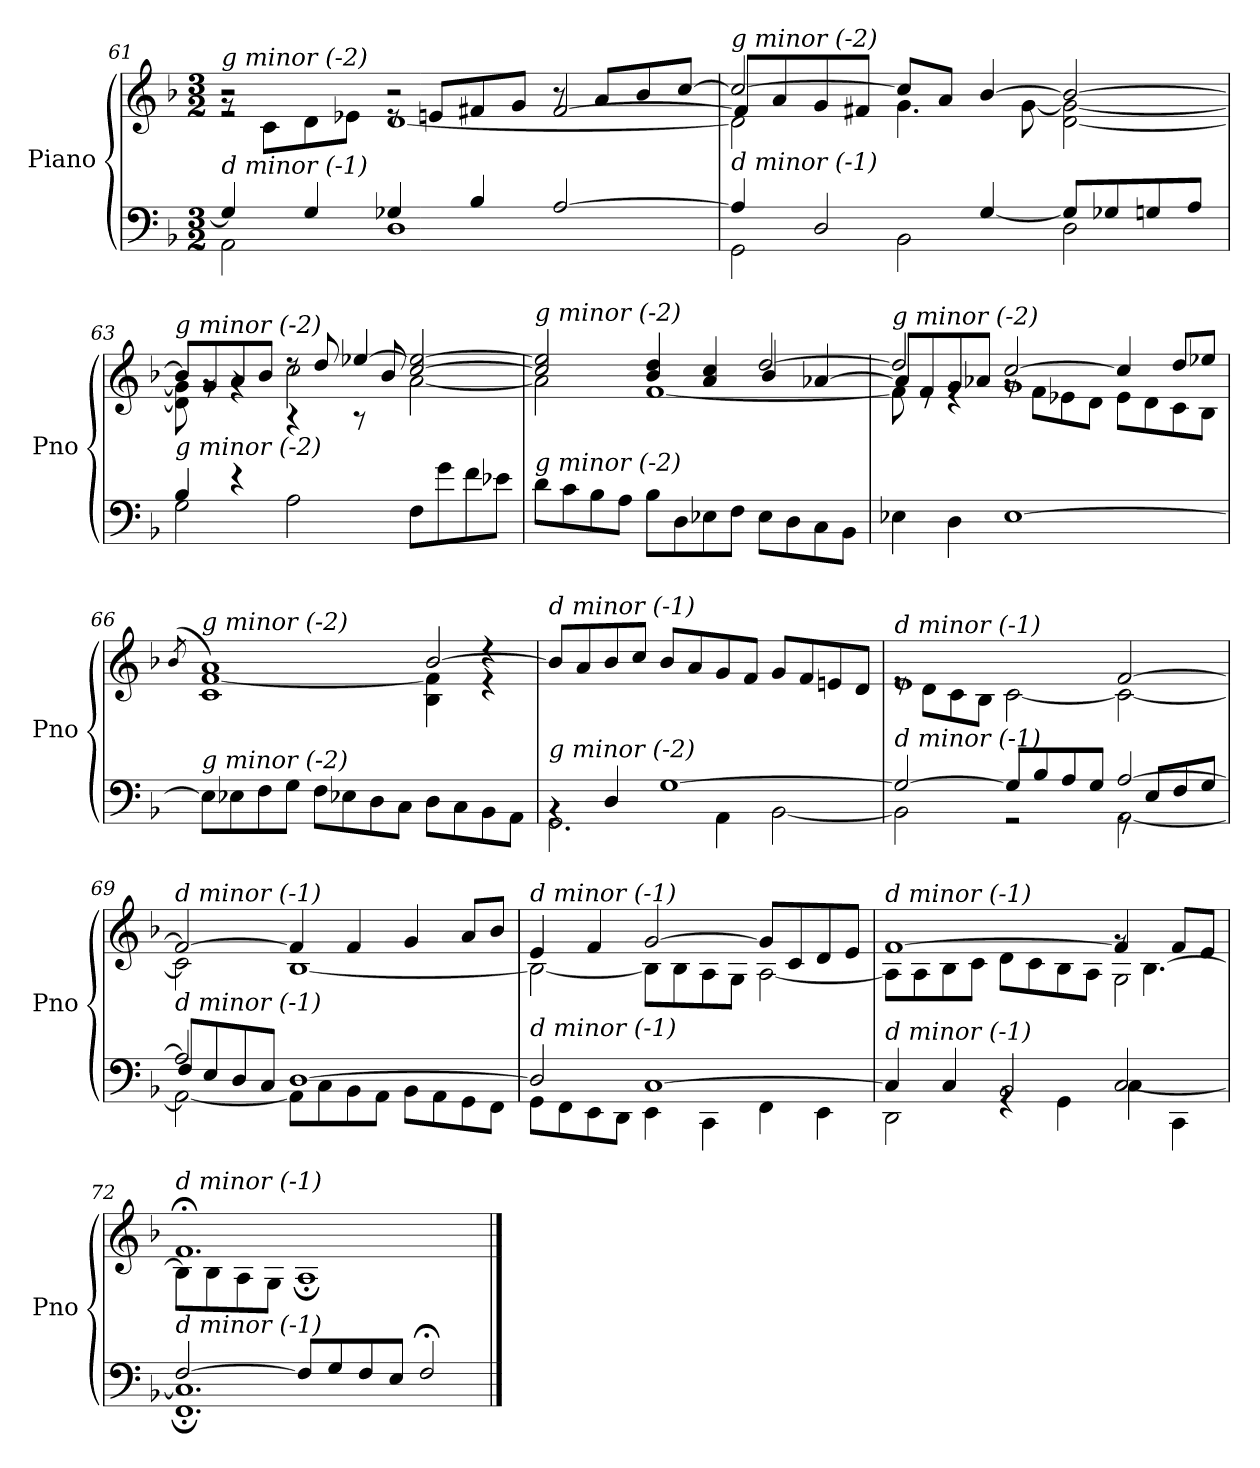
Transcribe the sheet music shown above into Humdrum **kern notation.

**kern	**kern
*part1	*part1
*staff2	*staff1
*I"Piano	*
*I'Pno	*
*clefF4	*clefG2
*k[b-]	*k[b-]
*M3/2	*M3/2
=61	=61
*^	*^
*	*	*	*^
!	!	!LO:TX:i:t=g minor (-2)	!	!
!LO:TX:i:t=d minor (-1)	!	!	!	!
4G/]	2AA\	2r	8rg	2re
.	.	.	8c\L	.
4G/	.	.	8d\	.
.	.	.	8e-X\J	.
4G-Xi/	1D	2r	[1d	8re
.	.	.	.	8en/L
4B-/	.	.	.	8f#X/
.	.	.	.	8g/J
[2A/	.	8r	.	[2f#/
.	.	8a/L	.	.
.	.	8b-/	.	.
.	.	[8cc/J	.	.
=62	=62	=62	=62	=62
*	*^	*	*	*
!	!	!	!LO:TX:i:t=g minor (-2)	!	!
!LO:TX:i:t=d minor (-1)	!	!	!	!	!
2ryy	4A/]	2GG\	2cc/_	2d\]	8f#/L]
.	.	.	.	.	8a/
.	2D/	.	.	.	8g/
.	.	.	.	.	8f#X/J
1ryy	.	2BB-\	8cc/L]	4.g\	1ryy
.	.	.	8a/J	.	.
.	[4G/	.	[4b-/	.	.
.	.	.	.	[8g\	.
.	8G/L]	2D\	2b-/_	[2d\ 2g\_	.
.	8G-Xi/	.	.	.	.
.	8G/	.	.	.	.
.	8A/J	.	.	.	.
!!LO:LB:g=z
=63	=63	=63	=63	=63	=63
*	*	*	*	*	*^
!	!	!	!LO:TX:i:t=g minor (-2)	!	!	!
!LO:TX:i:t=g minor (-2)	!	!	!	!	!	!
2ryy	4B-/	2G\	8b-/L]	8d\] 8g\]	2ryy	2ryy
.	.	.	8g/	8rg	.	.
.	4r	.	8a/	4rg	.	.
.	.	.	8b-/J	.	.	.
2ryy	2A\	1ryy	8rdd	2cc\	4rA	1ryy
.	.	.	8dd/	.	.	.
.	.	.	[4ee-X/	.	8rA	.
.	.	.	.	.	8b-/	.
2ryy	8F\L	.	[2cc/ 2ee-/_	[2a\	2ryy	.
.	8g\	.	.	.	.	.
.	8f\	.	.	.	.	.
.	8e-X\J	.	.	.	.	.
*	*v	*v	*	*	*	*
*	*	*	*	*v	*v
=64	=64	=64	=64	=64
!	!	!LO:TX:i:t=g minor (-2)	!	!
!LO:TX:i:t=g minor (-2)	!	!	!	!
1ryy	8d\L	2cc/] 2ee-/]	2a\]	1ryy
.	8c\	.	.	.
.	8B-\	.	.	.
.	8A\J	.	.	.
.	8B-\L	4b-/ 4dd/	[1f	.
.	8D\	.	.	.
.	8E-X\	4a/ 4cc/	.	.
.	8F\J	.	.	.
2ryy	8E-\L	[2dd/	.	4b-/
.	8D\	.	.	.
.	8C\	.	.	[4a-X/
.	8BB-\J	.	.	.
=65	=65	=65	=65	=65
!	!	!LO:TX:i:t=g minor (-2)	!	!
!LO:TX:i:t=g minor (-2)	!	!	!	!
*v	*v	*	*	*
4E-X\	2dd/]	8f\]	8a-/L]
.	.	8re	8f/
4D\	.	4re	8g/
.	.	.	8a-X/J
[1E-	[2cc/	8rg	1g
.	.	8f\L	.
.	.	8e-X\	.
.	.	8d\J	.
.	4cc/]	8e-\L	.
.	.	8d\	.
.	8dd/L	8c\	.
.	8ee-X/J	8B-\J	.
*	*v	*v	*v
!!LO:LB:g=z
=66	=66
.	(>8qb-/
*^	*^
*	*^	*	*^
*	*	*	*	*	*^
!	!	!	!LO:TX:i:t=g minor (-2)	!	!	!
!LO:TX:i:t=g minor (-2)	!	!	!	!	!	!
1ryy	1ryy	8E-\L]	1a)	1c [1f	8b-!yy	1ryy
.	.	8E-X\	.	.	2..a!yy	.
.	.	8F\	.	.	.	.
.	.	8G\J	.	.	.	.
.	.	8F\L	.	.	.	.
.	.	8E-X\	.	.	.	.
.	.	8D\	.	.	.	.
.	.	8C\J	.	.	.	.
4ryy	4ryy	8D\L	[2b-/	4B-\ 4f\]	4ryy	4ryy
.	.	8C\	.	.	.	.
4ryy	4ryy	8BB-\	.	4re	4ryy	4rdd
.	.	8AA\J	.	.	.	.
*	*	*	*v	*v	*v	*v
=67	=67	=67	=67
!	!	!	!LO:TX:i:t=d minor (-1)
!LO:TX:i:t=g minor (-2)	!	!	!
*	*v	*v	*
4rBB	2.GG\	8b-/L]
.	.	8a/
4D/	.	8b-/
.	.	8cc/J
[1G	.	8b-/L
.	.	8a/
.	4AA\	8g/
.	.	8f/J
.	[2BB-\	8g/L
.	.	8f/
.	.	8en/
.	.	8d/J
=68	=68	=68
*	*^	*^
*	*	*	*	*^
!	!	!	!LO:TX:i:t=d minor (-1)	!	!
!LO:TX:i:t=d minor (-1)	!	!	!	!	!
2G/_	2BB-\]	1ryy	1e	8re	1ryy
.	.	.	.	8d\L	.
.	.	.	.	8c\	.
.	.	.	.	8B-\J	.
8G/L]	2r	.	.	[2c\	.
8B-/	.	.	.	.	.
8A/	.	.	.	.	.
8G/J	.	.	.	.	.
[2A/	[2AA\	8rGG	[2f/	2c\_	2ryy
.	.	8E/L	.	.	.
.	.	8F/	.	.	.
.	.	8G/J	.	.	.
!!LO:LB:g=z	!!	!!
=69	=69	=69	=69	=69	=69
!	!	!	!LO:TX:i:t=d minor (-1)	!	!
!LO:TX:i:t=d minor (-1)	!	!	!	!	!
2A/]	2AA\_	8F/L	2f/_	2c\]	2ryy
.	.	8E/	.	.	.
.	.	8D/	.	.	.
.	.	8C/J	.	.	.
[1D	8AA\L]	1ryy	4f/]	[1B-	1ryy
.	8C\	.	.	.	.
.	8BB-\	.	4f/	.	.
.	8AA\J	.	.	.	.
.	8BB-\L	.	4g/	.	.
.	8AA\	.	.	.	.
.	8GG\	.	8a/L	.	.
.	8FF\J	.	8b-/J	.	.
*	*v	*v	*	*	*
*	*	*	*v	*v
=70	=70	=70	=70
!	!	!LO:TX:i:t=d minor (-1)	!
!LO:TX:i:t=d minor (-1)	!	!	!
2D/]	8GG\L	4e/	2B-\_
.	8FF\	.	.
.	8EE\	4f/	.
.	8DD\J	.	.
[1C	4EE\	[2g/	8B-\L]
.	.	.	8B-\
.	4CC\	.	8A\
.	.	.	8G\J
.	4FF\	8g/L]	[2A\
.	.	8c/	.
.	4EE\	8d/	.
.	.	8e/J	.
=71	=71	=71	=71
*	*^	*	*^
!	!	!	!LO:TX:i:t=d minor (-1)	!	!
!LO:TX:i:t=d minor (-1)	!	!	!	!	!
1ryy	4C/]	2DD\	[1f	8A\L]	1ryy
.	.	.	.	8A\	.
.	4C/	.	.	8B-\	.
.	.	.	.	8c\J	.
.	2BB-/	4rGG	.	8d\L	.
.	.	.	.	8c\	.
.	.	4GG\	.	8B-\	.
.	.	.	.	8A\J	.
2ryy	[2C/	4C\	4f/]	2G\	8rg
.	.	.	.	.	[4.B-\
.	.	4CC\	8f/L	.	.
.	.	.	8e/J	.	.
*	*v	*v	*	*	*
*	*	*	*v	*v
=72	=72	=72	=72
!	!	!LO:TX:i:t=d minor (-1)	!
!LO:TX:i:t=d minor (-1)	!	!	!
[2F/	1.FF; 1.C];	1.f;<	8B-\L]
.	.	.	8B-\
.	.	.	8A\
.	.	.	8G\J
8F/L]	.	.	1A;<
8G/	.	.	.
8F/	.	.	.
8E/J	.	.	.
2F;</	.	.	.
*v	*v	*	*
*	*v	*v
==	==
*-	*-
